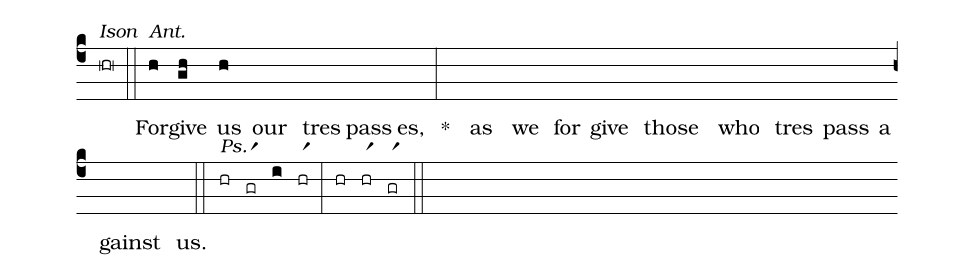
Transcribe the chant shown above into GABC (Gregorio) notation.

commentary: Mark 11:24;
%%
(c4) <alt>Ison</alt>(hr0) (::)
<alt>Ant.</alt>For(h)give(gh) us(h) our() tres()pass()es,() *(:)
as() we() for()give() those() who() tres()pass() a()gainst() us.() (::)
<alt>Ps.</alt>(hr) (gr1r) (i) (hr1r) (:)
(hr) (hr1r) (gr1r) (::)
